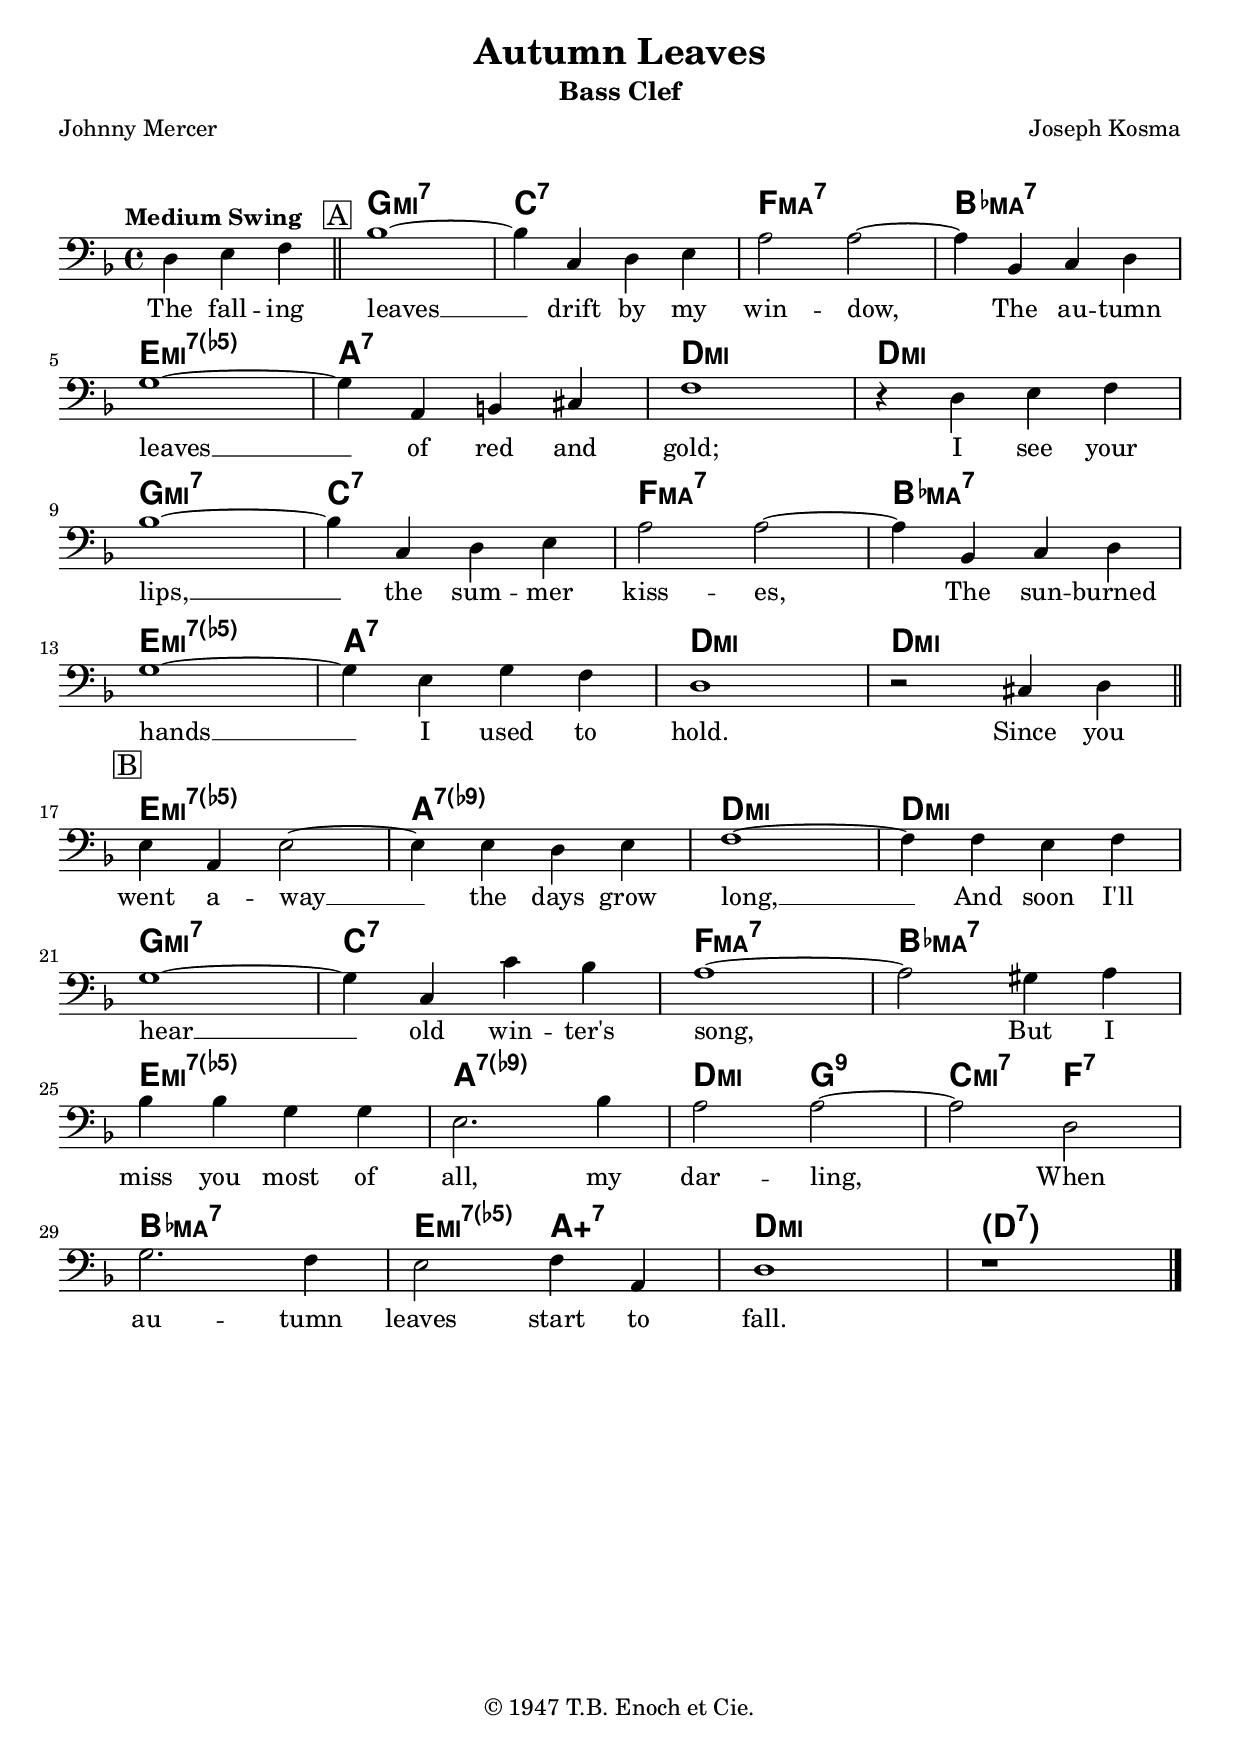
\version "2.24.0"

\include "english.ly"

instrument = "Bass Clef"
whatKey = d,
whatClef = "bass"

%% -*- Mode: LilyPond -*-

\include "lead-sheets.ily"

\header {
  title = "Autumn Leaves"
  subtitle = \instrument
  poet = "Johnny Mercer"
  composer = "Joseph Kosma"
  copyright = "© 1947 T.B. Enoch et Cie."
}

refrainLyrics = \lyricmode {
  The fall -- ing leaves __ drift by my win -- dow,
  The au -- tumn leaves __ of red and gold;
  I see your lips, __ the sum -- mer kiss -- es,
  The sun -- burned hands __ I used to hold.
  Since you went a -- way __ the days grow long, __
  And soon I'll hear __ old win -- ter's song,
  But I miss you most of all, my dar -- ling,
  When au -- tumn leaves start to fall.
}

refrainChords = \chordmode {
  s2.
  
  c1:m7 f1:7 bf1:maj7 ef1:maj7
  a1:m7.5- d1:7 g1:m g1:m

  c1:m7 f1:7 bf1:maj7 ef1:maj7
  a1:m7.5- d1:7 g1:m g1:m
  
  a1:m7.5- d1:7.9- g1:m g1:m
  c1:m7 f1:7 bf1:maj7 ef1:maj7

  a1:m7.5- d1:7.9- g2:m c2:9 f2:m7 bf2:7
  ef1:maj7 a2:m7.5- d2:7.5+ g1:m
  \chordInsideParens{ g1:7 }
}

refrainKey = g

refrainMelody = \relative f' {
  \time 4/4
  \key \refrainKey \minor
  \clef \whatClef
  \tempo "Medium Swing"
  
  \partial 2. g4 a4 bf4 |
  \bar "||"

  \mark \markup{ \box "A" }
  
  ef1~ | ef4 f,4 g4 a4 | d2 d2~ | d4 ef,4 f4 g4 |
  \break
  c1~ | c4 d,4 e4 fs4 | bf1 | r4 g4 a4 bf4 |
  \break
  ef1~ | ef4 f,4 g4 a4 | d2 d2~ | d4 ef,4 f4 g4 |
  \break
  c1~ | c4 a4 c4 bf4 | g1 | r2 fs4 g4 |
  
  \bar "||"
  \break

  \mark \markup{ \box "B" }
  
  a4 d,4 a'2~ | a4 a4 g4 a4 | bf1~ | bf4 bf4 a4 bf4 |
  \break
  c1~ | c4 f,4 f'4 ef4 | d1~ | d2 cs4 d4 |
  \break
  ef4 ef4 c4 c4 | a2. ef'4 | d2 d2~ | d2 g,2 |
  \break
  c2. bf4 | a2 bf4 d,4 | g1 | r1 |

  \bar "|."
}

\include "paper.ily"

\markup {
  % Leave a gap after the header
  \vspace #1
}

\include "refrain.ily"

